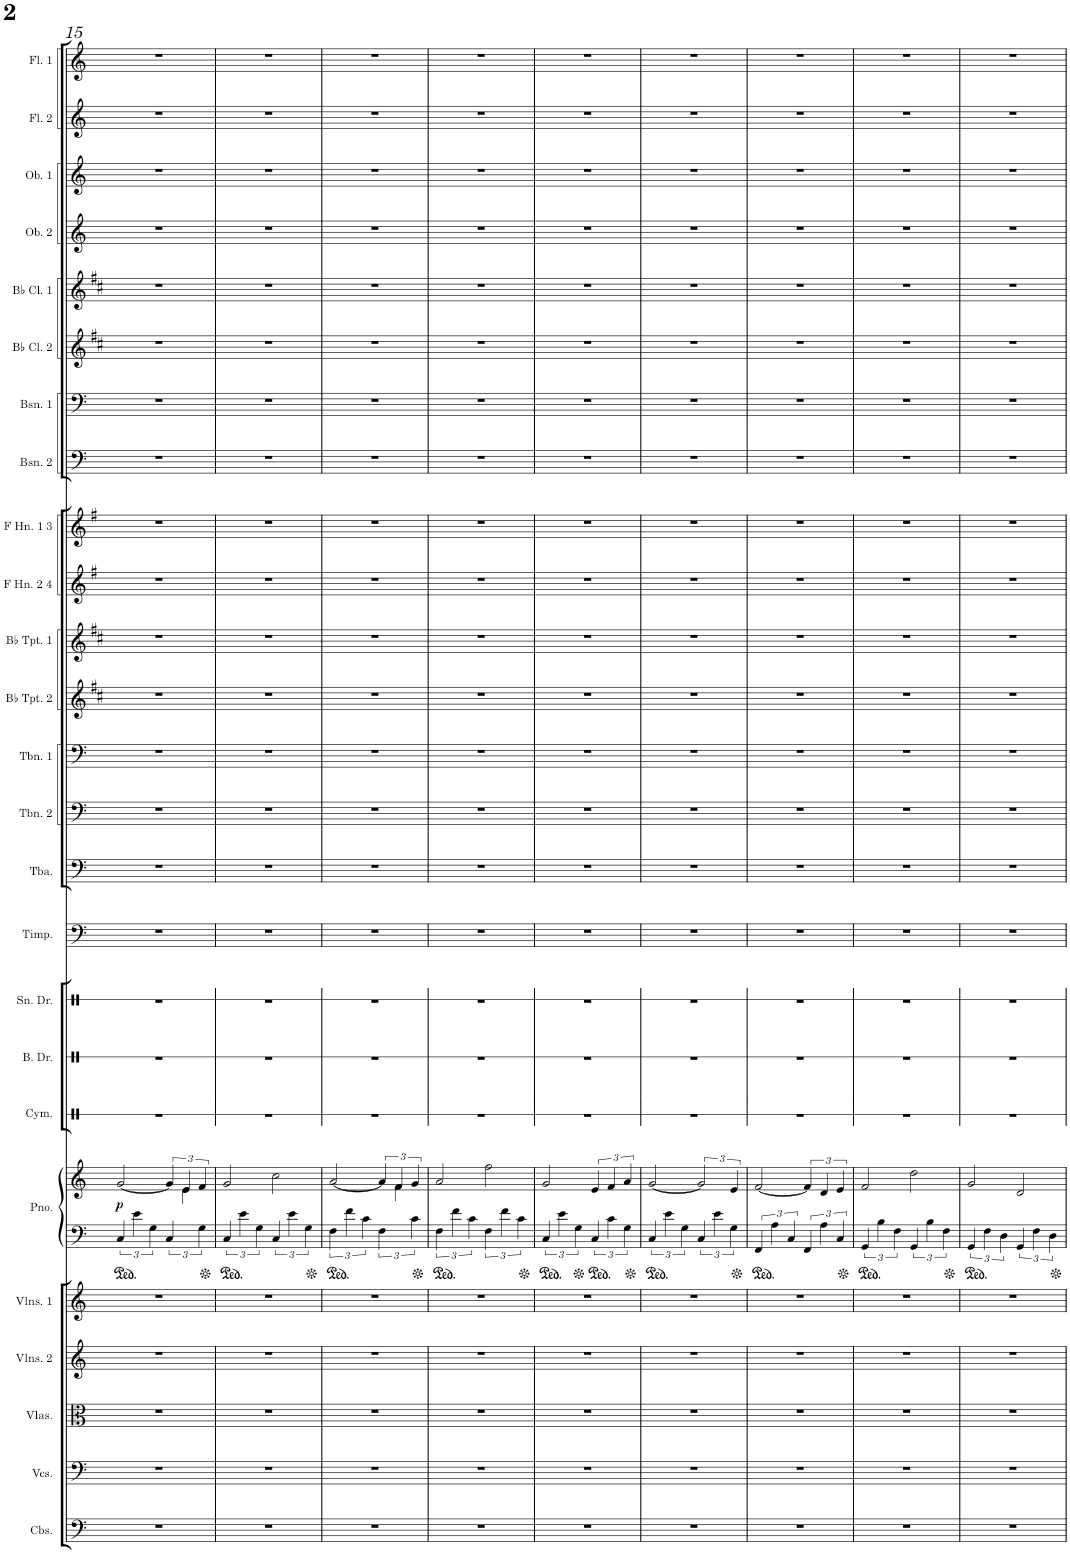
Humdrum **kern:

**kern	**kern	**kern	**kern	**kern	**kern	**kern	**dynam	**kern	**kern	**kern	**kern	**kern	**kern	**kern	**kern	**kern	**kern	**kern	**kern	**kern	**kern	**kern	**kern	**kern	**kern	**kern
*part25	*part24	*part23	*part22	*part21	*part20	*part20	*part20	*part19	*part18	*part17	*part16	*part15	*part14	*part13	*part12	*part11	*part10	*part9	*part8	*part7	*part6	*part5	*part4	*part3	*part2	*part1
*staff26	*staff25	*staff24	*staff23	*staff22	*staff21	*staff20	*staff20/21	*staff19	*staff18	*staff17	*staff16	*staff15	*staff14	*staff13	*staff12	*staff11	*staff10	*staff9	*staff8	*staff7	*staff6	*staff5	*staff4	*staff3	*staff2	*staff1
*I"Contrabasses	*I"Violoncellos	*I"Violas	*I"Violins 2	*I"Violins 1	*I"Piano	*	*	*I"Cymbal	*I"Bass Drum	*I"Snare Drum	*I"Timpani	*I"Tuba	*I"Trombone 2	*I"Trombone 1	*I"Bb Trumpet 2	*I"Bb Trumpet 1	*I"F Horn 2 &amp; 4	*I"F Horn 1 &amp; 3	*I"Bassoon 2	*I"Bassoon 1	*I"Bb Clarinet 2	*I"Bb Clarinet 1	*I"Oboe 2	*I"Oboe 1	*I"Flute 2	*I"Flute 1
*I'Cbs.	*I'Vcs.	*I'Vlas.	*I'Vlns. 2	*I'Vlns. 1	*I'Pno.	*	*	*I'Cym.	*I'B. Dr.	*I'Sn. Dr.	*I'Timp.	*I'Tba.	*I'Tbn. 2	*I'Tbn. 1	*I'Bb Tpt. 2	*I'Bb Tpt. 1	*I'F Hn. 2 4	*I'F Hn. 1 3	*I'Bsn. 2	*I'Bsn. 1	*I'Bb Cl. 2	*I'Bb Cl. 1	*I'Ob. 2	*I'Ob. 1	*I'Fl. 2	*I'Fl. 1
!!LO:PB:g=z
*clefF4	*clefF4	*clefC3	*clefG2	*clefG2	*clefF4	*clefG2	*	*clefX	*clefX	*clefX	*clefF4	*clefF4	*clefF4	*clefF4	*clefG2	*clefG2	*clefG2	*clefG2	*clefF4	*clefF4	*clefG2	*clefG2	*clefG2	*clefG2	*clefG2	*clefG2
*Trd7c12	*	*	*	*	*	*	*	*	*	*	*	*	*	*	*Trd1c2	*Trd1c2	*Trd4c7	*Trd4c7	*	*	*Trd1c2	*Trd1c2	*	*	*	*
*k[]	*k[]	*k[]	*k[]	*k[]	*k[]	*k[]	*	*k[]	*k[]	*k[]	*k[]	*k[]	*k[]	*k[]	*k[f#c#]	*k[f#c#]	*k[f#]	*k[f#]	*k[]	*k[]	*k[f#c#]	*k[f#c#]	*k[]	*k[]	*k[]	*k[]
*M2/2	*M2/2	*M2/2	*M2/2	*M2/2	*M2/2	*M2/2	*	*M2/2	*M2/2	*M2/2	*M2/2	*M2/2	*M2/2	*M2/2	*M2/2	*M2/2	*M2/2	*M2/2	*M2/2	*M2/2	*M2/2	*M2/2	*M2/2	*M2/2	*M2/2	*M2/2
=15	=15	=15	=15	=15	=15	=15	=15	=15	=15	=15	=15	=15	=15	=15	=15	=15	=15	=15	=15	=15	=15	=15	=15	=15	=15	=15
*	*	*	*	*	*	*^	*	*	*	*	*	*	*	*	*	*	*	*	*	*	*	*	*	*	*	*
!	!	!	!	!	!	!	!	!LO:DY:b	!	!	!	!	!	!	!	!	!	!	!	!	!	!	!	!	!	!	!
1r	1r	1r	1r	1r	6C/	[2g/	3%2ryy	p	1r	1r	1r	1r	1r	1r	1r	1r	1r	1r	1r	1r	1r	1r	1r	1r	1r	1r	1r
.	.	.	.	.	6e\	.	.	.	.	.	.	.	.	.	.	.	.	.	.	.	.	.	.	.	.	.	.
.	.	.	.	.	6G\	.	.	.	.	.	.	.	.	.	.	.	.	.	.	.	.	.	.	.	.	.	.
.	.	.	.	.	6C/	6g/]	.	.	.	.	.	.	.	.	.	.	.	.	.	.	.	.	.	.	.	.	.
.	.	.	.	.	6ryy	6e/	6e\	.	.	.	.	.	.	.	.	.	.	.	.	.	.	.	.	.	.	.	.
.	.	.	.	.	6G\	6f/	6ryy	.	.	.	.	.	.	.	.	.	.	.	.	.	.	.	.	.	.	.	.
*	*	*	*	*	*	*v	*v	*	*	*	*	*	*	*	*	*	*	*	*	*	*	*	*	*	*	*	*
=16	=16	=16	=16	=16	=16	=16	=16	=16	=16	=16	=16	=16	=16	=16	=16	=16	=16	=16	=16	=16	=16	=16	=16	=16	=16	=16
1r	1r	1r	1r	1r	6C/	2g/	.	1r	1r	1r	1r	1r	1r	1r	1r	1r	1r	1r	1r	1r	1r	1r	1r	1r	1r	1r
.	.	.	.	.	6e\	.	.	.	.	.	.	.	.	.	.	.	.	.	.	.	.	.	.	.	.	.
.	.	.	.	.	6G\	.	.	.	.	.	.	.	.	.	.	.	.	.	.	.	.	.	.	.	.	.
.	.	.	.	.	6C/	2cc\	.	.	.	.	.	.	.	.	.	.	.	.	.	.	.	.	.	.	.	.
.	.	.	.	.	6e\	.	.	.	.	.	.	.	.	.	.	.	.	.	.	.	.	.	.	.	.	.
.	.	.	.	.	6G\	.	.	.	.	.	.	.	.	.	.	.	.	.	.	.	.	.	.	.	.	.
=17	=17	=17	=17	=17	=17	=17	=17	=17	=17	=17	=17	=17	=17	=17	=17	=17	=17	=17	=17	=17	=17	=17	=17	=17	=17	=17
*	*	*	*	*	*	*^	*	*	*	*	*	*	*	*	*	*	*	*	*	*	*	*	*	*	*	*
1r	1r	1r	1r	1r	6F\	[2a/	3%2ryy	.	1r	1r	1r	1r	1r	1r	1r	1r	1r	1r	1r	1r	1r	1r	1r	1r	1r	1r	1r
.	.	.	.	.	6f\	.	.	.	.	.	.	.	.	.	.	.	.	.	.	.	.	.	.	.	.	.	.
.	.	.	.	.	6c\	.	.	.	.	.	.	.	.	.	.	.	.	.	.	.	.	.	.	.	.	.	.
.	.	.	.	.	6F\	6a/]	.	.	.	.	.	.	.	.	.	.	.	.	.	.	.	.	.	.	.	.	.
.	.	.	.	.	6ryy	6f/	6f\	.	.	.	.	.	.	.	.	.	.	.	.	.	.	.	.	.	.	.	.
.	.	.	.	.	6c\	6g/	6ryy	.	.	.	.	.	.	.	.	.	.	.	.	.	.	.	.	.	.	.	.
*	*	*	*	*	*	*v	*v	*	*	*	*	*	*	*	*	*	*	*	*	*	*	*	*	*	*	*	*
=18	=18	=18	=18	=18	=18	=18	=18	=18	=18	=18	=18	=18	=18	=18	=18	=18	=18	=18	=18	=18	=18	=18	=18	=18	=18	=18
1r	1r	1r	1r	1r	6F\	2a/	.	1r	1r	1r	1r	1r	1r	1r	1r	1r	1r	1r	1r	1r	1r	1r	1r	1r	1r	1r
.	.	.	.	.	6f\	.	.	.	.	.	.	.	.	.	.	.	.	.	.	.	.	.	.	.	.	.
.	.	.	.	.	6c\	.	.	.	.	.	.	.	.	.	.	.	.	.	.	.	.	.	.	.	.	.
.	.	.	.	.	6F\	2ff\	.	.	.	.	.	.	.	.	.	.	.	.	.	.	.	.	.	.	.	.
.	.	.	.	.	6f\	.	.	.	.	.	.	.	.	.	.	.	.	.	.	.	.	.	.	.	.	.
.	.	.	.	.	6c\	.	.	.	.	.	.	.	.	.	.	.	.	.	.	.	.	.	.	.	.	.
=19	=19	=19	=19	=19	=19	=19	=19	=19	=19	=19	=19	=19	=19	=19	=19	=19	=19	=19	=19	=19	=19	=19	=19	=19	=19	=19
1r	1r	1r	1r	1r	6C/	2g/	.	1r	1r	1r	1r	1r	1r	1r	1r	1r	1r	1r	1r	1r	1r	1r	1r	1r	1r	1r
.	.	.	.	.	6e\	.	.	.	.	.	.	.	.	.	.	.	.	.	.	.	.	.	.	.	.	.
.	.	.	.	.	6G\	.	.	.	.	.	.	.	.	.	.	.	.	.	.	.	.	.	.	.	.	.
.	.	.	.	.	6C/	6e/	.	.	.	.	.	.	.	.	.	.	.	.	.	.	.	.	.	.	.	.
.	.	.	.	.	6c\	6f/	.	.	.	.	.	.	.	.	.	.	.	.	.	.	.	.	.	.	.	.
.	.	.	.	.	6G\	6a/	.	.	.	.	.	.	.	.	.	.	.	.	.	.	.	.	.	.	.	.
=20	=20	=20	=20	=20	=20	=20	=20	=20	=20	=20	=20	=20	=20	=20	=20	=20	=20	=20	=20	=20	=20	=20	=20	=20	=20	=20
1r	1r	1r	1r	1r	6C/	[2g/	.	1r	1r	1r	1r	1r	1r	1r	1r	1r	1r	1r	1r	1r	1r	1r	1r	1r	1r	1r
.	.	.	.	.	6e\	.	.	.	.	.	.	.	.	.	.	.	.	.	.	.	.	.	.	.	.	.
.	.	.	.	.	6G\	.	.	.	.	.	.	.	.	.	.	.	.	.	.	.	.	.	.	.	.	.
.	.	.	.	.	6C/	3g/]	.	.	.	.	.	.	.	.	.	.	.	.	.	.	.	.	.	.	.	.
.	.	.	.	.	6e\	.	.	.	.	.	.	.	.	.	.	.	.	.	.	.	.	.	.	.	.	.
.	.	.	.	.	6G\	6e/	.	.	.	.	.	.	.	.	.	.	.	.	.	.	.	.	.	.	.	.
=21	=21	=21	=21	=21	=21	=21	=21	=21	=21	=21	=21	=21	=21	=21	=21	=21	=21	=21	=21	=21	=21	=21	=21	=21	=21	=21
1r	1r	1r	1r	1r	6FF/	[2f/	.	1r	1r	1r	1r	1r	1r	1r	1r	1r	1r	1r	1r	1r	1r	1r	1r	1r	1r	1r
.	.	.	.	.	6A\	.	.	.	.	.	.	.	.	.	.	.	.	.	.	.	.	.	.	.	.	.
.	.	.	.	.	6C/	.	.	.	.	.	.	.	.	.	.	.	.	.	.	.	.	.	.	.	.	.
.	.	.	.	.	6FF/	6f/]	.	.	.	.	.	.	.	.	.	.	.	.	.	.	.	.	.	.	.	.
.	.	.	.	.	6A\	6d/	.	.	.	.	.	.	.	.	.	.	.	.	.	.	.	.	.	.	.	.
.	.	.	.	.	6C/	6e/	.	.	.	.	.	.	.	.	.	.	.	.	.	.	.	.	.	.	.	.
=22	=22	=22	=22	=22	=22	=22	=22	=22	=22	=22	=22	=22	=22	=22	=22	=22	=22	=22	=22	=22	=22	=22	=22	=22	=22	=22
1r	1r	1r	1r	1r	6GG/	2f/	.	1r	1r	1r	1r	1r	1r	1r	1r	1r	1r	1r	1r	1r	1r	1r	1r	1r	1r	1r
.	.	.	.	.	6B\	.	.	.	.	.	.	.	.	.	.	.	.	.	.	.	.	.	.	.	.	.
.	.	.	.	.	6F\	.	.	.	.	.	.	.	.	.	.	.	.	.	.	.	.	.	.	.	.	.
.	.	.	.	.	6GG/	2dd\	.	.	.	.	.	.	.	.	.	.	.	.	.	.	.	.	.	.	.	.
.	.	.	.	.	6B\	.	.	.	.	.	.	.	.	.	.	.	.	.	.	.	.	.	.	.	.	.
.	.	.	.	.	6F\	.	.	.	.	.	.	.	.	.	.	.	.	.	.	.	.	.	.	.	.	.
=23	=23	=23	=23	=23	=23	=23	=23	=23	=23	=23	=23	=23	=23	=23	=23	=23	=23	=23	=23	=23	=23	=23	=23	=23	=23	=23
1r	1r	1r	1r	1r	6GG/	2g/	.	1r	1r	1r	1r	1r	1r	1r	1r	1r	1r	1r	1r	1r	1r	1r	1r	1r	1r	1r
.	.	.	.	.	6F\	.	.	.	.	.	.	.	.	.	.	.	.	.	.	.	.	.	.	.	.	.
.	.	.	.	.	6D\	.	.	.	.	.	.	.	.	.	.	.	.	.	.	.	.	.	.	.	.	.
.	.	.	.	.	6GG/	2d/	.	.	.	.	.	.	.	.	.	.	.	.	.	.	.	.	.	.	.	.
.	.	.	.	.	6F\	.	.	.	.	.	.	.	.	.	.	.	.	.	.	.	.	.	.	.	.	.
.	.	.	.	.	6D\	.	.	.	.	.	.	.	.	.	.	.	.	.	.	.	.	.	.	.	.	.
=	=	=	=	=	=	=	=	=	=	=	=	=	=	=	=	=	=	=	=	=	=	=	=	=	=	=
*-	*-	*-	*-	*-	*-	*-	*-	*-	*-	*-	*-	*-	*-	*-	*-	*-	*-	*-	*-	*-	*-	*-	*-	*-	*-	*-
